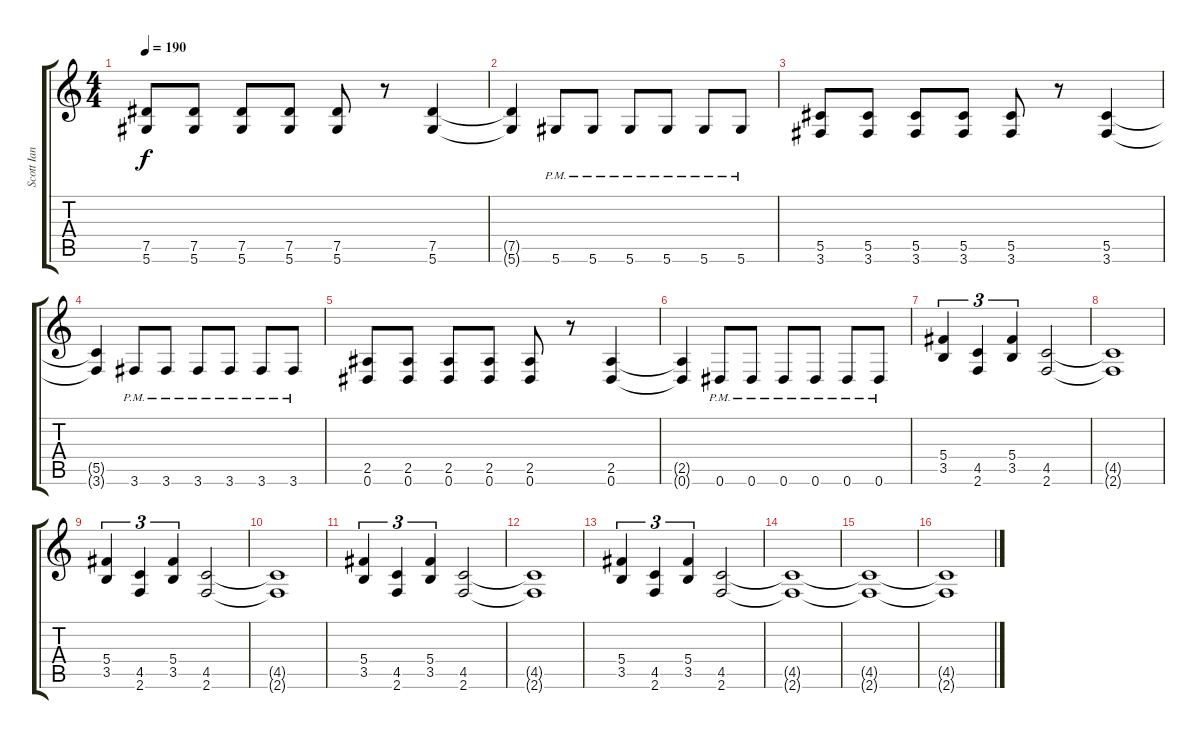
\track ("Scott Ian" "Scott Ian") {instrument distortionguitar}
\staff {score tabs}
\tuning (Eb4 Bb3 Gb3 Db3 Ab2 Eb2) {hide}
\ts (4 4)
\tempo 190
\clef g2
\ks c
(7.5 5.6).8{dy f} (7.5 5.6).8 (7.5 5.6).8 (7.5 5.6).8 (7.5 5.6).8 r.8 (7.5 5.6).4 |
(7.5{t} 5.6{t}).4 5.6{pm}.8 5.6{pm}.8 5.6{pm}.8 5.6{pm}.8 5.6{pm}.8 5.6{pm}.8 |
(5.5 3.6).8 (5.5 3.6).8 (5.5 3.6).8 (5.5 3.6).8 (5.5 3.6).8 r.8 (5.5 3.6).4 |
(5.5{t} 3.6{t}).4 3.6{pm}.8 3.6{pm}.8 3.6{pm}.8 3.6{pm}.8 3.6{pm}.8 3.6{pm}.8 |
(2.5 0.6).8 (2.5 0.6).8 (2.5 0.6).8 (2.5 0.6).8 (2.5 0.6).8 r.8 (2.5 0.6).4 |
(2.5{t} 0.6{t}).4 0.6{pm}.8 0.6{pm}.8 0.6{pm}.8 0.6{pm}.8 0.6{pm}.8 0.6{pm}.8 |
(5.4 3.5).4{tu (3 2)} (4.5 2.6).4{tu (3 2)} (5.4 3.5).4{tu (3 2)} (4.5 2.6).2 |
(4.5{t} 2.6{t}).1 |
(5.4 3.5).4{tu (3 2)} (4.5 2.6).4{tu (3 2)} (5.4 3.5).4{tu (3 2)} (4.5 2.6).2 |
(4.5{t} 2.6{t}).1 |
(5.4 3.5).4{tu (3 2)} (4.5 2.6).4{tu (3 2)} (5.4 3.5).4{tu (3 2)} (4.5 2.6).2 |
(4.5{t} 2.6{t}).1 |
(5.4 3.5).4{tu (3 2)} (4.5 2.6).4{tu (3 2)} (5.4 3.5).4{tu (3 2)} (4.5 2.6).2 |
(4.5{t} 2.6{t}).1 |
(4.5{t} 2.6{t}).1 |
(4.5{t} 2.6{t}).1
